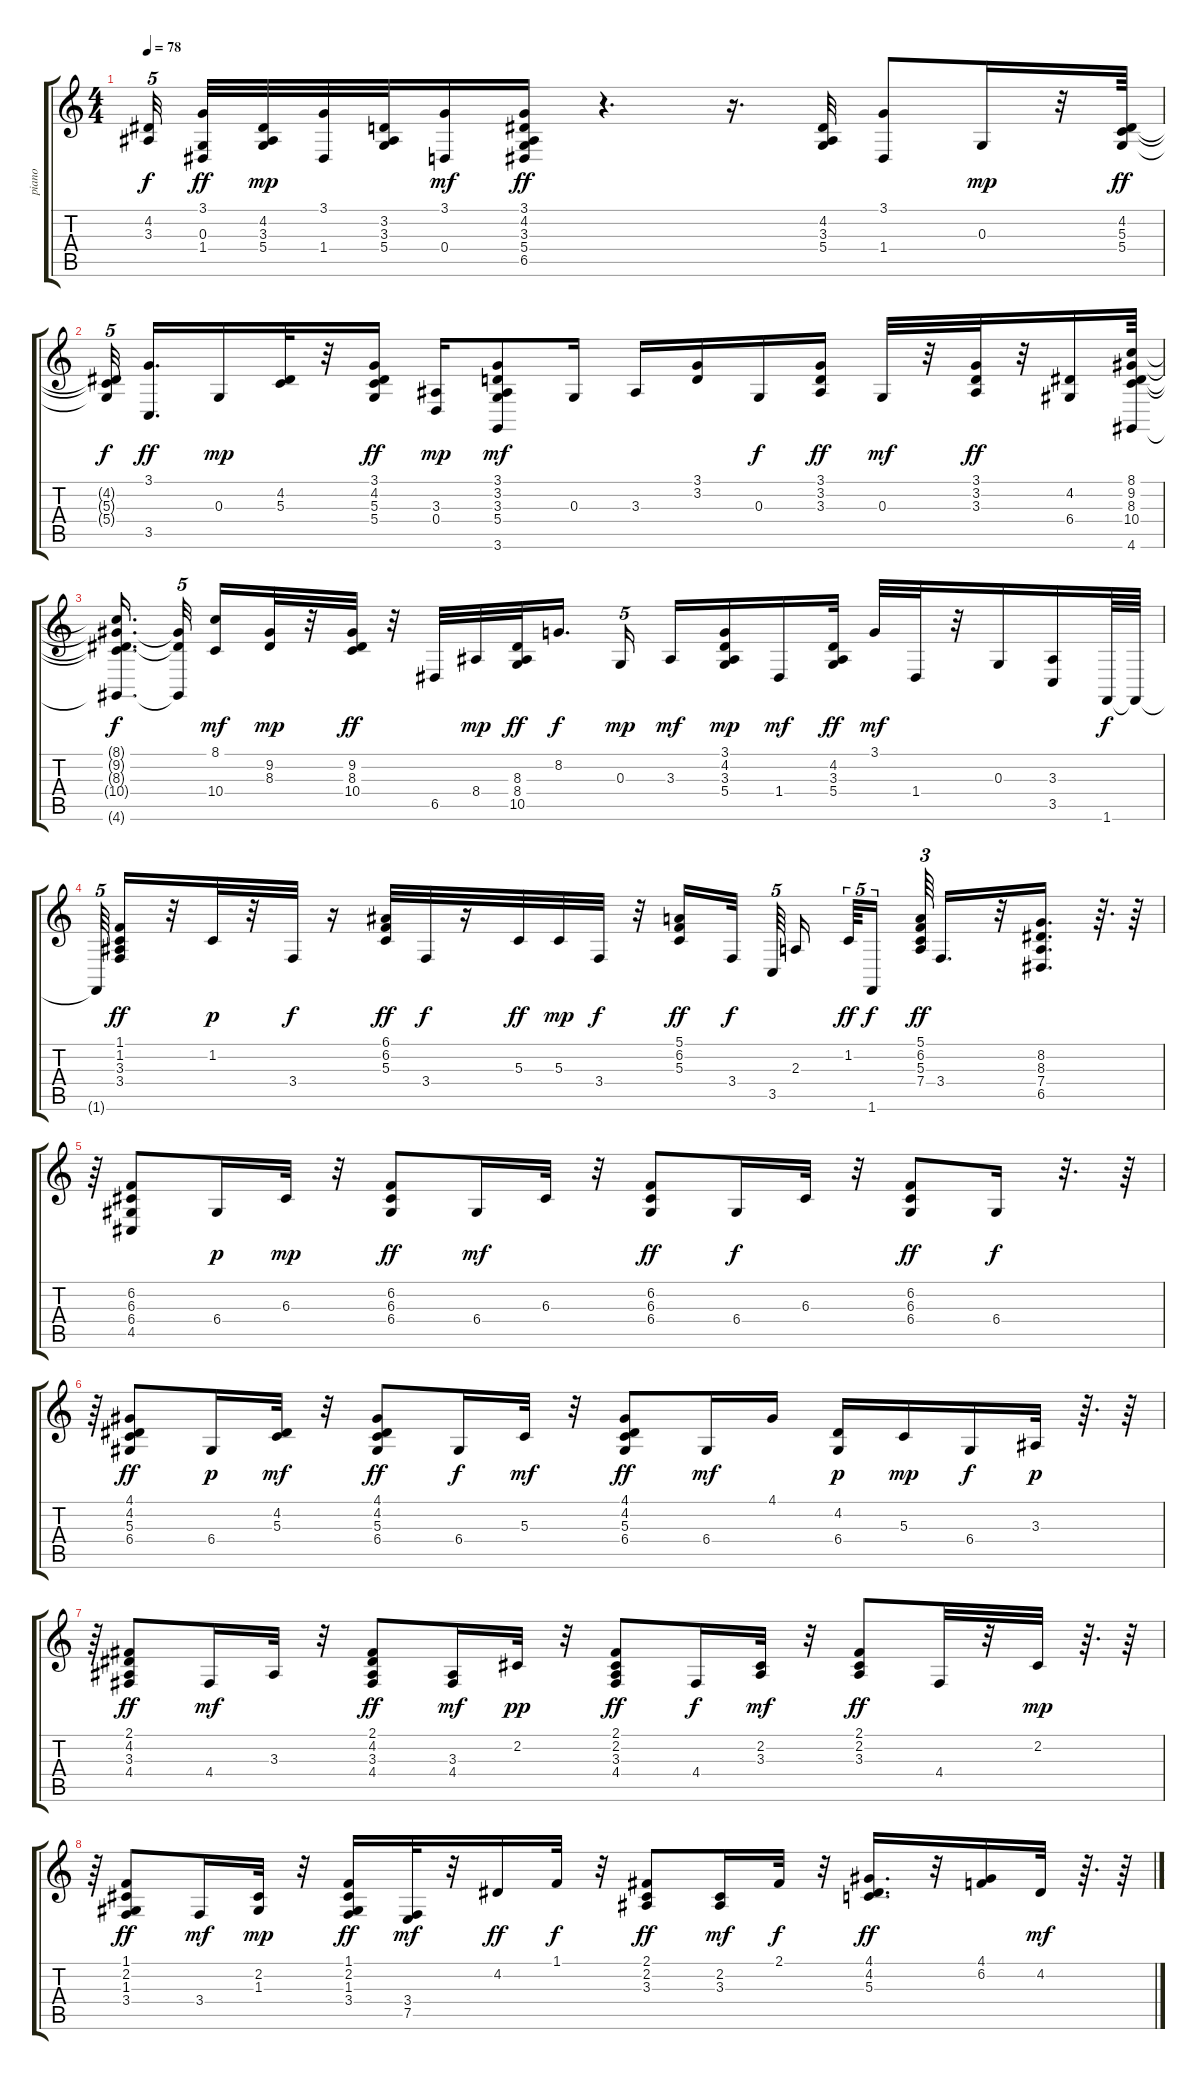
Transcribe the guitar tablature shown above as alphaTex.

\track ("piano" "piano") {instrument honkytonkpiano}
\staff {score tabs}
\tuning (E4 B3 G3 D3 A2 E2) {hide}
\ts (4 4)
\tempo 78
\clef g2
\ks c
(4.2{t} 3.3{t}).32{tu (5 4) dy f} (3.1 0.3 1.4).32{dy ff} (4.2 3.3 5.4).32{dy mp} (3.1 1.4).32 (3.2 3.3 5.4).32 (3.1 0.4).16{dy mf} (3.1 4.2 3.3 5.4 6.5).16{dy ff} r.4{d} r.16{d} (4.2 3.3 5.4).32 (3.1 1.4).8 0.3.16{dy mp} r.32 (4.2 5.3 5.4).64{dy ff} |
(4.2{t} 5.3{t} 5.4{t}).32{tu (5 4) dy f} (3.1 3.5).16{d dy ff} 0.3.16{dy mp} (4.2 5.3).32 r.32 (3.1 4.2 5.3 5.4).16{dy ff} (3.3 0.4).16{dy mp} (3.1 3.2 3.3 5.4 3.6).8{dy mf} 0.3.16 3.3.16 (3.1 3.2).16 0.3.16{dy f} (3.1 3.2 3.3).16{dy ff} 0.3.32{dy mf} r.32 (3.1 3.2 3.3).32{dy ff} r.32 (4.2 6.4).16 (8.1 9.2 8.3 10.4 4.6).64 |
(8.1{t} 9.2{t} 8.3{t} 10.4{t} 4.6{t}).16{d dy f} (9.2{t} 8.3{t} 4.6{t}).32{tu (5 4)} (8.1 10.4).16{dy mf} (9.2 8.3).32{dy mp} r.32 (9.2 8.3 10.4).32{dy ff} r.32 6.5.32 8.4.32{dy mp} (8.3 8.4 10.5).32{dy ff} 8.2.16{d dy f} 0.3.16{tu (5 4) dy mp} 3.3.16{dy mf} (3.1 4.2 3.3 5.4).16{dy mp} 1.4.16{dy mf} (4.2 3.3 5.4).32{dy ff} 3.1.32{dy mf} 1.4.32 r.32 0.3.16 (3.3 3.5).16 1.6.64{dy f} 1.6{t}.64 |
1.6{t}.64{tu (5 4)} (1.1 1.2 3.3 3.4).16{dy ff} r.32 1.2.32{dy p} r.32 3.4.32{dy f} r.16 (6.1 6.2 5.3).32{dy ff} 3.4.32{dy f} r.16 5.3.32{dy ff} 5.3.32{dy mp} 3.4.32{dy f} r.32 (5.1 6.2 5.3).16{dy ff} 3.4.32{dy f} 3.5.64{tu (5 4)} 2.3.16 1.2.64{tu (5 4) dy ff} 1.6.16{tu (5 4) dy f} (5.1 6.2 5.3 7.4).64{tu (3 2) dy ff} 3.4.16{d} r.32 (8.2 8.3 7.4 6.5).16{d} r.64{d} r.64 |
r.64 (6.2 6.3 6.4 4.5).8 6.4.16{dy p} 6.3.32{dy mp} r.32 (6.2 6.3 6.4).8{dy ff} 6.4.16{dy mf} 6.3.32 r.32 (6.2 6.3 6.4).8{dy ff} 6.4.16{dy f} 6.3.32 r.32 (6.2 6.3 6.4).8{dy ff} 6.4.16{dy f} r.32{d} r.64 |
r.64 (4.1 4.2 5.3 6.4).8{dy ff} 6.4.16{dy p} (4.2 5.3).32{dy mf} r.32 (4.1 4.2 5.3 6.4).8{dy ff} 6.4.16{dy f} 5.3.32{dy mf} r.32 (4.1 4.2 5.3 6.4).8{dy ff} 6.4.16{dy mf} 4.1.16 (4.2 6.4).16{dy p} 5.3.16{dy mp} 6.4.16{dy f} 3.3.32{dy p} r.64{d} r.64 |
r.64 (2.1 4.2 3.3 4.4).8{dy ff} 4.4.16{dy mf} 3.3.32 r.32 (2.1 4.2 3.3 4.4).8{dy ff} (3.3 4.4).16{dy mf} 2.2.32{dy pp} r.32 (2.1 2.2 3.3 4.4).8{dy ff} 4.4.16{dy f} (2.2 3.3).32{dy mf} r.32 (2.1 2.2 3.3).8{dy ff} 4.4.32 r.32 2.2.32{dy mp} r.64{d} r.64 |
r.64 (1.1 2.2 1.3 3.4).8{dy ff} 3.4.16{dy mf} (2.2 1.3).32{dy mp} r.32 (1.1 2.2 1.3 3.4).16{dy ff} (3.4 7.5).32{dy mf} r.32 4.2.16{dy ff} 1.1.32{dy f} r.32 (2.1 2.2 3.3).8{dy ff} (2.2 3.3).16{dy mf} 2.1.32{dy f} r.32 (4.1 4.2 5.3).16{d dy ff} r.32 (4.1 6.2).16 4.2.32{dy mf} r.64{d} r.64
